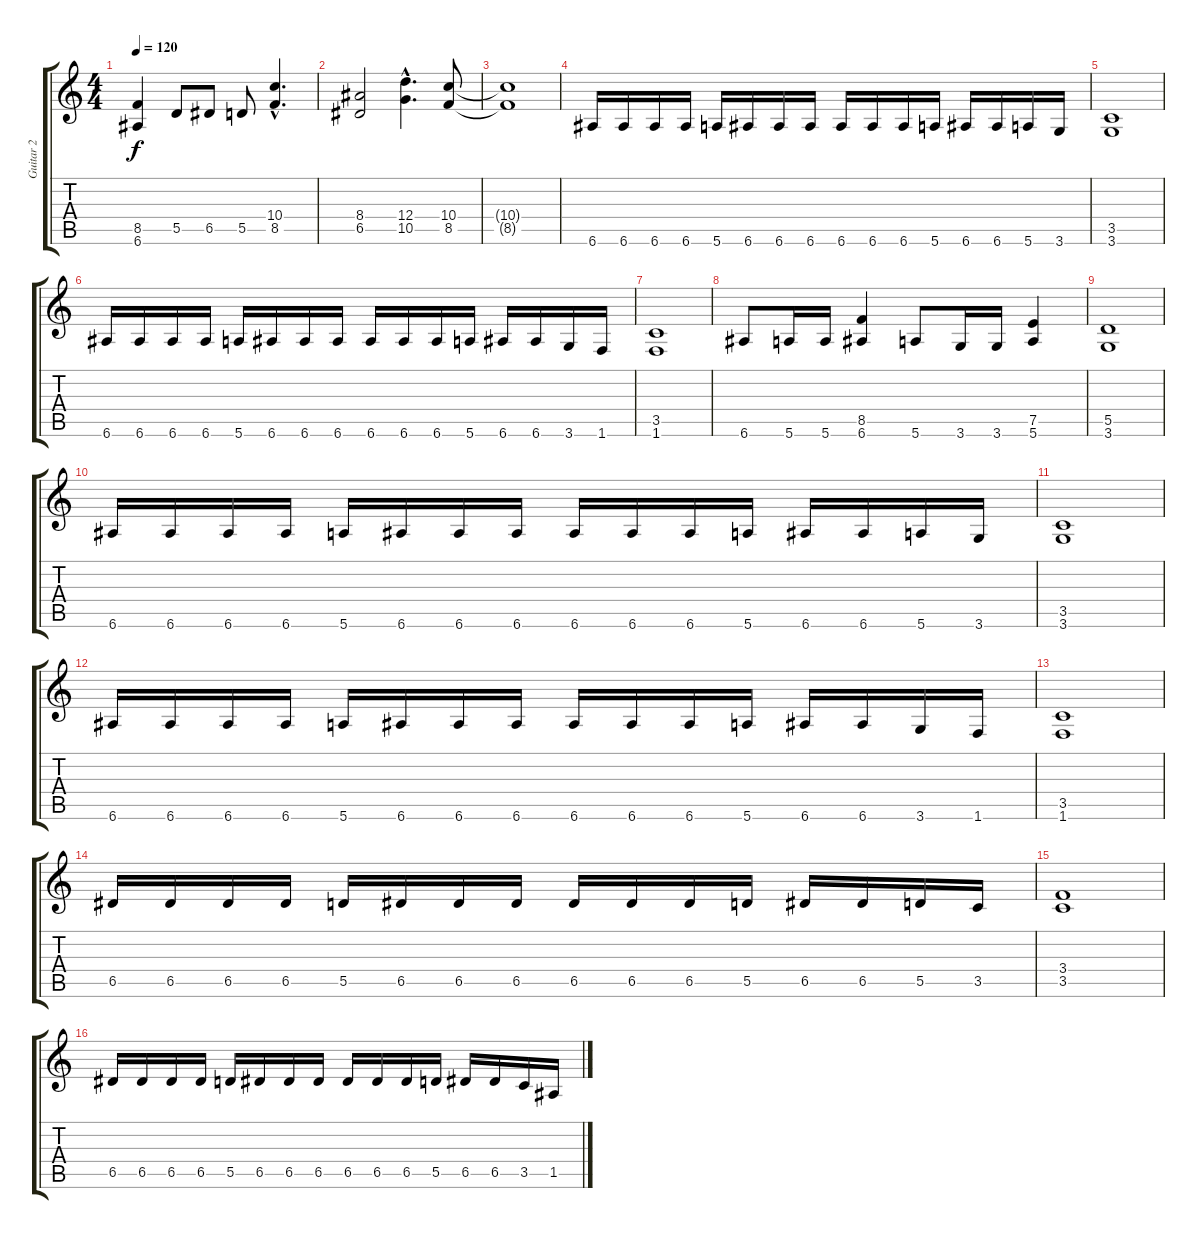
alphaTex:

\track ("Guitar 2" "Guitar 2") {instrument distortionguitar}
\staff {score tabs}
\tuning (E4 B3 G3 D3 A2 E2) {hide}
\ts (4 4)
\tempo 120
\clef g2
\ks c
(8.5 6.6).4{dy f} 5.5.8 6.5.8 5.5.8 (10.4{hac} 8.5{hac}).4{d} |
(8.4 6.5).2 (12.4{hac} 10.5{hac}).4{d} (10.4 8.5).8 |
(10.4{t} 8.5{t}).1 |
6.6.16 6.6.16 6.6.16 6.6.16 5.6.16 6.6.16 6.6.16 6.6.16 6.6.16 6.6.16 6.6.16 5.6.16 6.6.16 6.6.16 5.6.16 3.6.16 |
(3.5 3.6).1 |
6.6.16 6.6.16 6.6.16 6.6.16 5.6.16 6.6.16 6.6.16 6.6.16 6.6.16 6.6.16 6.6.16 5.6.16 6.6.16 6.6.16 3.6.16 1.6.16 |
(3.5 1.6).1 |
6.6.8 5.6.16 5.6.16 (8.5 6.6).4 5.6.8 3.6.16 3.6.16 (7.5 5.6).4 |
(5.5 3.6).1 |
6.6.16 6.6.16 6.6.16 6.6.16 5.6.16 6.6.16 6.6.16 6.6.16 6.6.16 6.6.16 6.6.16 5.6.16 6.6.16 6.6.16 5.6.16 3.6.16 |
(3.5 3.6).1 |
6.6.16 6.6.16 6.6.16 6.6.16 5.6.16 6.6.16 6.6.16 6.6.16 6.6.16 6.6.16 6.6.16 5.6.16 6.6.16 6.6.16 3.6.16 1.6.16 |
(3.5 1.6).1 |
6.5.16 6.5.16 6.5.16 6.5.16 5.5.16 6.5.16 6.5.16 6.5.16 6.5.16 6.5.16 6.5.16 5.5.16 6.5.16 6.5.16 5.5.16 3.5.16 |
(3.4 3.5).1 |
6.5.16 6.5.16 6.5.16 6.5.16 5.5.16 6.5.16 6.5.16 6.5.16 6.5.16 6.5.16 6.5.16 5.5.16 6.5.16 6.5.16 3.5.16 1.5.16
